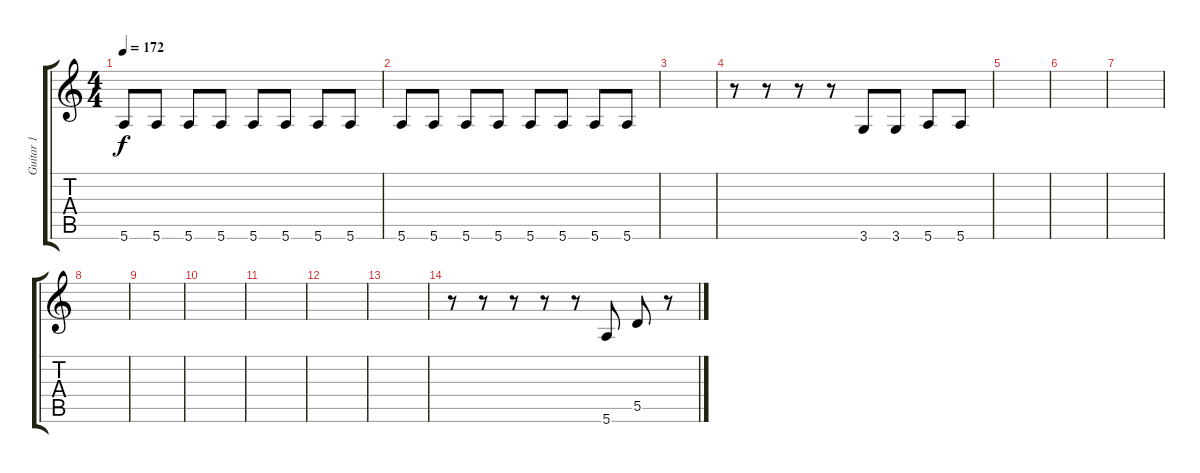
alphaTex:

\track ("Guitar 1" "Guitar 1") {instrument distortionguitar}
\staff {score tabs}
\tuning (E4 B3 G3 D3 A2 E2) {hide}
\ts (4 4)
\tempo 172
\clef g2
\ks c
5.6.8{dy f} 5.6.8 5.6.8 5.6.8 5.6.8 5.6.8 5.6.8 5.6.8 |
5.6.8 5.6.8 5.6.8 5.6.8 5.6.8 5.6.8 5.6.8 5.6.8 |
|
r.8 r.8 r.8 r.8 3.6.8 3.6.8 5.6.8 5.6.8 |
|
|
|
|
|
|
|
|
|
r.8 r.8 r.8 r.8 r.8 5.6.8 5.5.8 r.8
